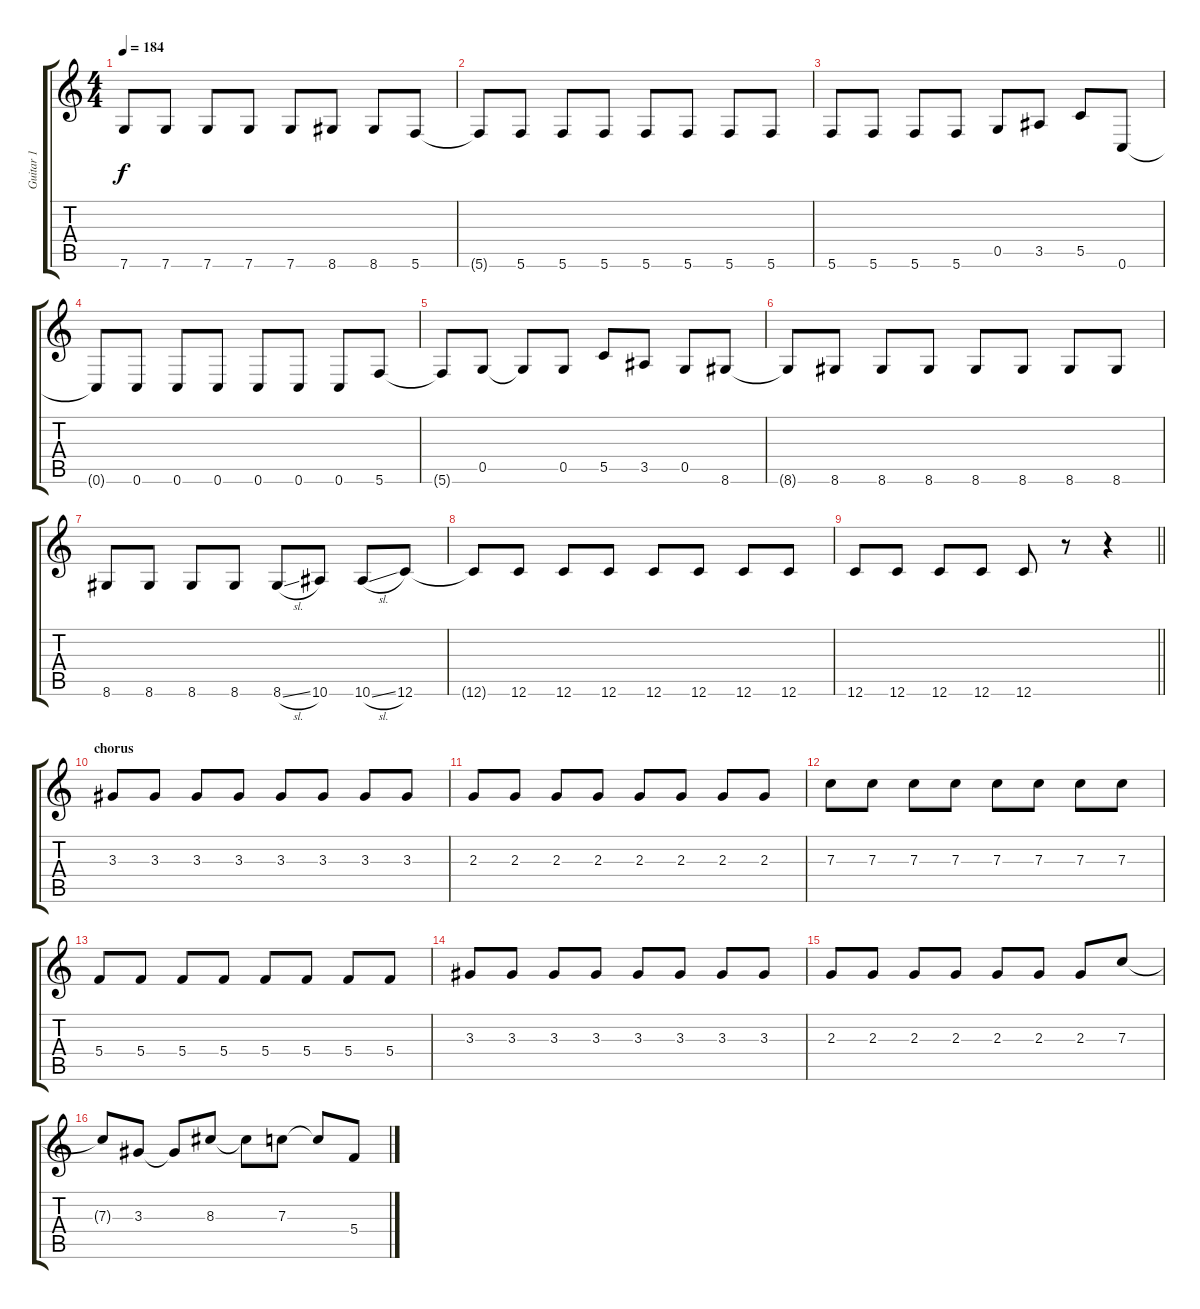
\track ("Guitar 1" "Guitar 1") {instrument overdrivenguitar}
\staff {score tabs}
\tuning (D4 A3 F3 C3 G2 C2) {hide}
\ts (4 4)
\tempo 184
\clef g2
\ks c
7.6.8{dy f} 7.6.8 7.6.8 7.6.8 7.6.8 8.6.8 8.6.8 5.6.8 |
5.6{t}.8 5.6.8 5.6.8 5.6.8 5.6.8 5.6.8 5.6.8 5.6.8 |
5.6.8 5.6.8 5.6.8 5.6.8 0.5.8 3.5.8 5.5.8 0.6.8 |
0.6{t}.8 0.6.8 0.6.8 0.6.8 0.6.8 0.6.8 0.6.8 5.6.8 |
5.6{t}.8 0.5.8 0.5{t}.8 0.5.8 5.5.8 3.5.8 0.5.8 8.6.8 |
8.6{t}.8 8.6.8 8.6.8 8.6.8 8.6.8 8.6.8 8.6.8 8.6.8 |
8.6.8 8.6.8 8.6.8 8.6.8 8.6{sl}.8 10.6.8 10.6{sl}.8 12.6.8 |
12.6{t}.8 12.6.8 12.6.8 12.6.8 12.6.8 12.6.8 12.6.8 12.6.8 |
\barLineRight lightlight
12.6.8 12.6.8 12.6.8 12.6.8 12.6.8 r.8 r.4 |
\section ("" "chorus")
3.3.8 3.3.8 3.3.8 3.3.8 3.3.8 3.3.8 3.3.8 3.3.8 |
2.3.8 2.3.8 2.3.8 2.3.8 2.3.8 2.3.8 2.3.8 2.3.8 |
7.3.8 7.3.8 7.3.8 7.3.8 7.3.8 7.3.8 7.3.8 7.3.8 |
5.4.8 5.4.8 5.4.8 5.4.8 5.4.8 5.4.8 5.4.8 5.4.8 |
3.3.8 3.3.8 3.3.8 3.3.8 3.3.8 3.3.8 3.3.8 3.3.8 |
2.3.8 2.3.8 2.3.8 2.3.8 2.3.8 2.3.8 2.3.8 7.3.8 |
7.3{t}.8 3.3.8 3.3{t}.8 8.3.8 8.3{t}.8 7.3.8 7.3{t}.8 5.4.8
